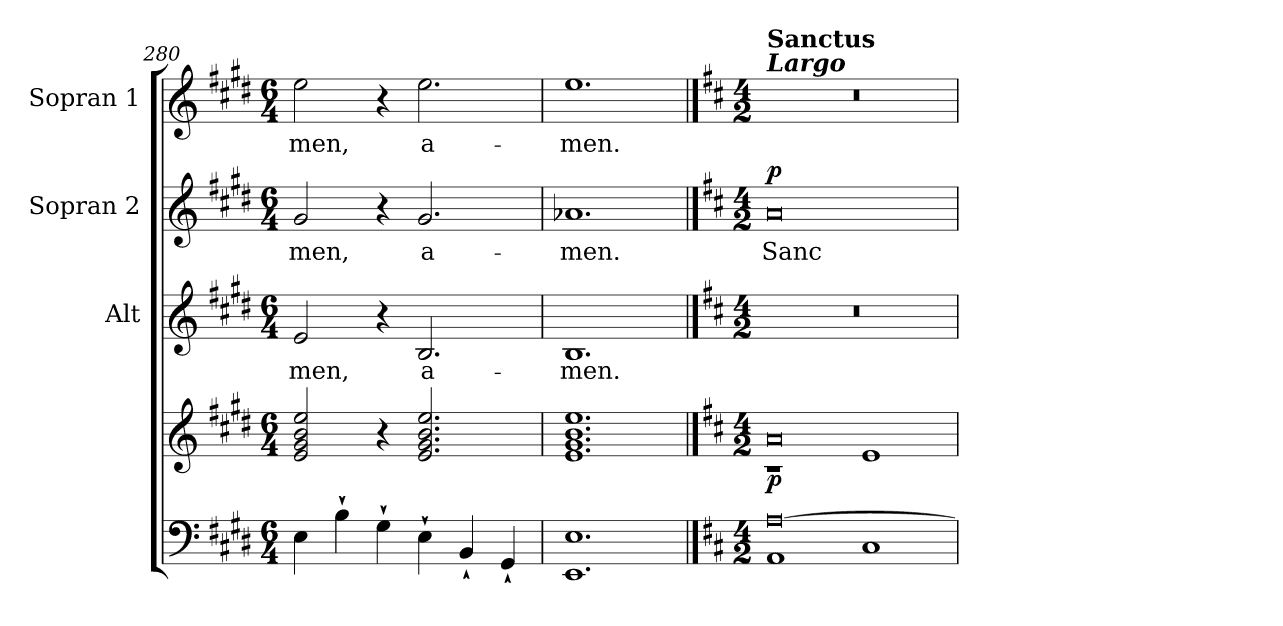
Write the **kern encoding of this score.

**kern	**kern	**dynam	**kern	**text	**kern	**text	**dynam	**kern	**text
*part4	*part4	*part4	*part3	*part3	*part2	*part2	*part2	*part1	*part1
*staff5	*staff4	*staff4/5	*staff3	*staff3	*staff2	*staff2	*staff2	*staff1	*staff1
*	*	*	*I"Alt	*	*I"Sopran 2	*	*	*I"Sopran 1	*
*	*	*	*I'A.	*	*I'S. 2	*	*	*I'S. 1	*
*clefF4	*clefG2	*	*clefG2	*	*clefG2	*	*	*clefG2	*
*k[f#c#g#d#]	*k[f#c#g#d#]	*	*k[f#c#g#d#]	*	*k[f#c#g#d#]	*	*	*k[f#c#g#d#]	*
*E:	*E:	*	*E:	*	*E:	*	*	*E:	*
*M6/4	*M6/4	*	*M6/4	*	*M6/4	*	*	*M6/4	*
=280	=280	=280	=280	=280	=280	=280	=280	=280	=280
!	!	!	!	!LO:LY:b	!	!LO:LY:b	!	!	!LO:LY:b
4E\	2e/ 2g#/ 2b/ 2ee/	.	2e/	-men,	2g#/	-men,	.	2ee\	-men,
4B`>\	.	.	.	.	.	.	.	.	.
4G#`>\	4r	.	4r	.	4r	.	.	4r	.
!	!	!	!	!LO:LY:b	!	!LO:LY:b	!	!	!LO:LY:b
4E`>\	2.e/ 2.g#/ 2.b/ 2.ee/	.	2.B/	a-	2.g#/	a-	.	2.ee\	a-
4BB`</	.	.	.	.	.	.	.	.	.
4GG#`</	.	.	.	.	.	.	.	.	.
=281	=281	=281	=281	=281	=281	=281	=281	=281	=281
!	!	!	!	!LO:LY:b	!	!LO:LY:b	!	!	!LO:LY:b
1.EE 1.E	1.e 1.g# 1.b 1.ee	.	1.B	-men.	1.a-X	-men.	.	1.ee	-men.
!!LO:PB:g=z
==282	==282	==282	==282	==282	==282	==282	==282	==282	==282
*k[f#c#]	*k[f#c#]	*	*k[f#c#]	*	*k[f#c#]	*	*	*k[f#c#]	*
*D:	*D:	*	*D:	*	*D:	*	*	*D:	*
*M4/2	*M4/2	*	*M4/2	*	*M4/2	*	*	*M4/2	*
*^	*^	*	*	*	*	*	*	*	*
!	!	!	!	!	!	!	!	!	!	!LO:TX:a:Bi:t=Largo	!
!	!	!	!	!	!	!	!	!	!	!LO:TX:a:B:t=Sanctus	!
!	!	!	!	!LO:DY:b	!	!	!	!LO:LY:b	!LO:DY:a	!	!
[>0A	1AA	0a	1rc	p	0r	.	0a	Sanc-	p	0r	.
.	1C#	.	1e	.	.	.	.	.	.	.	.
*v	*v	*	*	*	*	*	*	*	*	*	*
*	*v	*v	*	*	*	*	*	*	*	*
=	=	=	=	=	=	=	=	=	=
*-	*-	*-	*-	*-	*-	*-	*-	*-	*-
